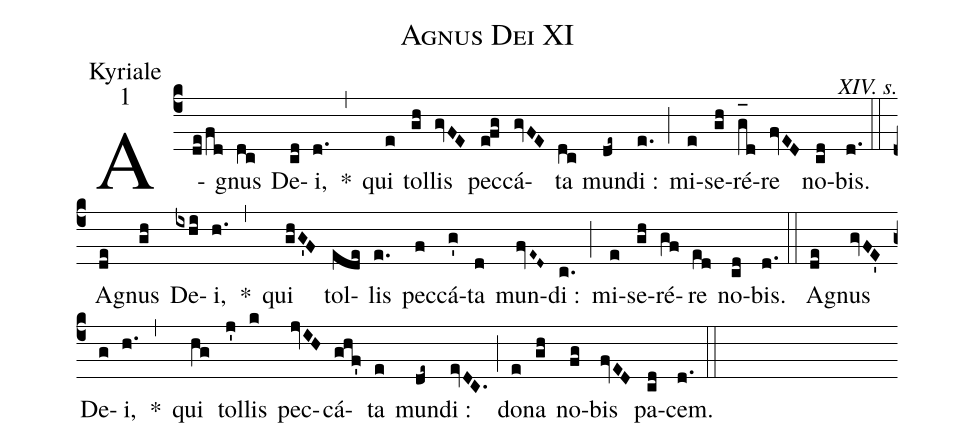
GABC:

name:Agnus Dei XI;
office-part:Kyriale;
mode:1;
commentary:XIV. s.;
%%
(c4) A(de/fd)gnus(dc) De(cd)i,(d.) <clear>*(,) qui(e) tol(gh)lis(gvFE) pec(efg)cá(gvFE)ta(dc) mun(de~)di :(e.) (;) mi(e)se(gh)ré(g_[oh:h]d)re(fvED) no(cd)bis.(d.) (::)
A(de)gnus(gh) De(ixhi)i,(h.) <clear>*(,) qui(ghG'F) tol(ede)lis(e.) pec(f)cá(g')ta(d) mun(fvE~D~)di :(c.) (;) mi(e)se(gh)ré(gf)re(ed) no(cd)bis.(d.) (::)
A(de)gnus(gvFE') De(g)i,(h.) <clear>*(,) qui(hg) tol(j')lis(k) pec(jvIH)cá(ghf')ta(e) mun(de~)di :(evDC.) (;) do(e)na(gh) no(fg)bis(fvED) pa(cd)cem.(d.) (::)
